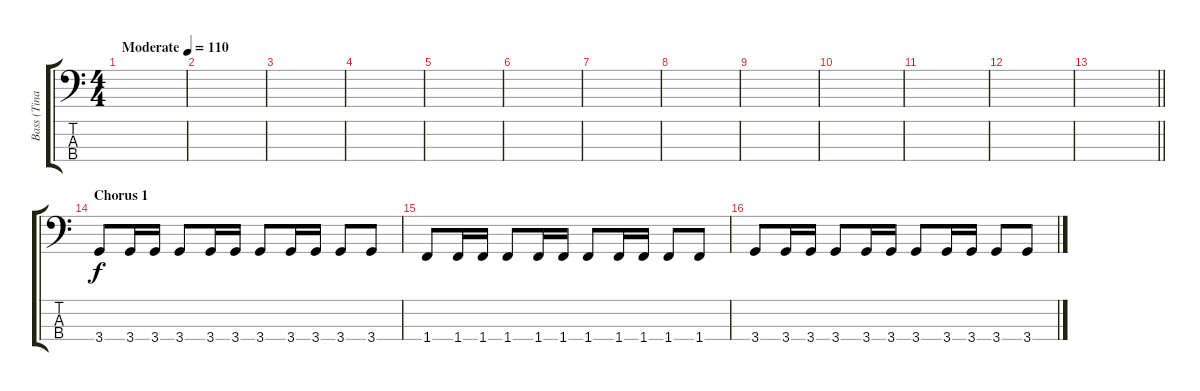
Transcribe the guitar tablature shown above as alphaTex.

\track ("Bass (Tina Weymouth)" "Bass (Tina") {instrument electricbasspick}
\staff {score tabs}
\tuning (G2 D2 A1 E1) {hide}
\ts (4 4)
\tempo (110 "Moderate")
\clef f4
\ks c
|
|
|
|
|
|
|
|
|
|
|
|
\barLineRight lightlight
|
\section ("" "Chorus 1")
3.4.8 3.4.16 3.4.16 3.4.8 3.4.16 3.4.16 3.4.8 3.4.16 3.4.16 3.4.8 3.4.8 |
1.4.8 1.4.16 1.4.16 1.4.8 1.4.16 1.4.16 1.4.8 1.4.16 1.4.16 1.4.8 1.4.8 |
3.4.8 3.4.16 3.4.16 3.4.8 3.4.16 3.4.16 3.4.8 3.4.16 3.4.16 3.4.8 3.4.8
